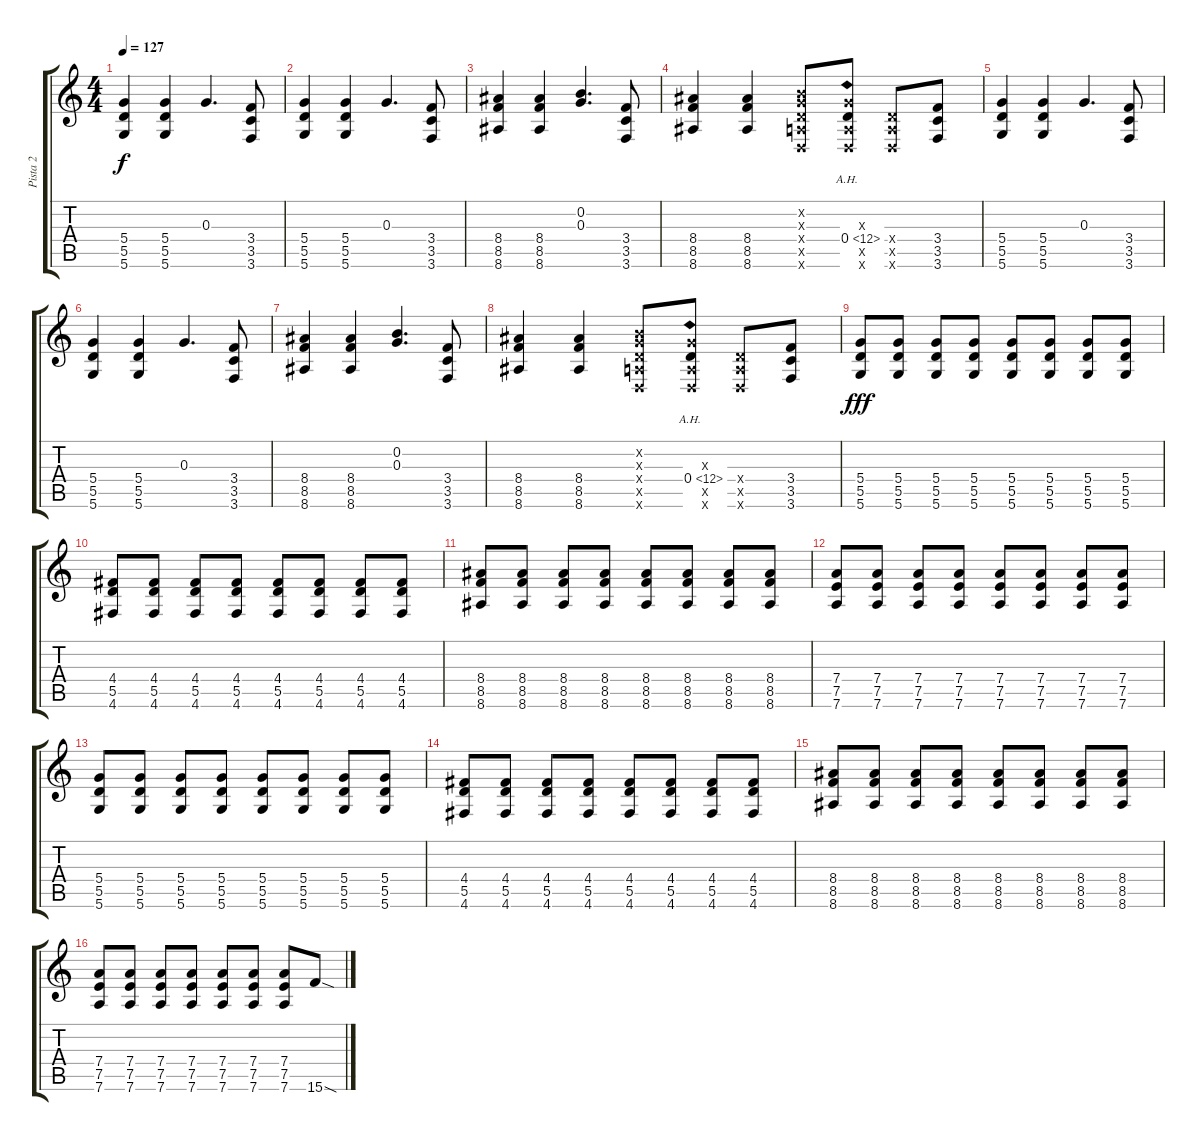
\track ("Pista 2" "Pista 2") {instrument electricguitarjazz}
\staff {score tabs}
\tuning (E4 B3 G3 D3 A2 D2) {hide}
\ts (4 4)
\tempo 127
\clef g2
\ks c
(5.4 5.5 5.6).4{dy f} (5.4 5.5 5.6).4 0.3.4{d} (3.4 3.5 3.6).8 |
(5.4 5.5 5.6).4 (5.4 5.5 5.6).4 0.3.4{d} (3.4 3.5 3.6).8 |
(8.4 8.5 8.6).4 (8.4 8.5 8.6).4 (0.2 0.3).4{d} (3.4 3.5 3.6).8 |
(8.4 8.5 8.6).4 (8.4 8.5 8.6).4 (0.2{x} 0.3{x} 0.4{x} 0.5{x} 0.6{x}).8 (0.3{x} 0.4{ah 12} 0.5{x} 0.6{x}).8 (0.4{x} 0.5{x} 0.6{x}).8 (3.4 3.5 3.6).8 |
(5.4 5.5 5.6).4 (5.4 5.5 5.6).4 0.3.4{d} (3.4 3.5 3.6).8 |
(5.4 5.5 5.6).4 (5.4 5.5 5.6).4 0.3.4{d} (3.4 3.5 3.6).8 |
(8.4 8.5 8.6).4 (8.4 8.5 8.6).4 (0.2 0.3).4{d} (3.4 3.5 3.6).8 |
(8.4 8.5 8.6).4 (8.4 8.5 8.6).4 (0.2{x} 0.3{x} 0.4{x} 0.5{x} 0.6{x}).8 (0.3{x} 0.4{ah 12} 0.5{x} 0.6{x}).8 (0.4{x} 0.5{x} 0.6{x}).8 (3.4 3.5 3.6).8 |
(5.4 5.5 5.6).8{dy fff} (5.4 5.5 5.6).8 (5.4 5.5 5.6).8 (5.4 5.5 5.6).8 (5.4 5.5 5.6).8 (5.4 5.5 5.6).8 (5.4 5.5 5.6).8 (5.4 5.5 5.6).8 |
(4.4 5.5 4.6).8 (4.4 5.5 4.6).8 (4.4 5.5 4.6).8 (4.4 5.5 4.6).8 (4.4 5.5 4.6).8 (4.4 5.5 4.6).8 (4.4 5.5 4.6).8 (4.4 5.5 4.6).8 |
(8.4 8.5 8.6).8 (8.4 8.5 8.6).8 (8.4 8.5 8.6).8 (8.4 8.5 8.6).8 (8.4 8.5 8.6).8 (8.4 8.5 8.6).8 (8.4 8.5 8.6).8 (8.4 8.5 8.6).8 |
(7.4 7.5 7.6).8 (7.4 7.5 7.6).8 (7.4 7.5 7.6).8 (7.4 7.5 7.6).8 (7.4 7.5 7.6).8 (7.4 7.5 7.6).8 (7.4 7.5 7.6).8 (7.4 7.5 7.6).8 |
(5.4 5.5 5.6).8 (5.4 5.5 5.6).8 (5.4 5.5 5.6).8 (5.4 5.5 5.6).8 (5.4 5.5 5.6).8 (5.4 5.5 5.6).8 (5.4 5.5 5.6).8 (5.4 5.5 5.6).8 |
(4.4 5.5 4.6).8 (4.4 5.5 4.6).8 (4.4 5.5 4.6).8 (4.4 5.5 4.6).8 (4.4 5.5 4.6).8 (4.4 5.5 4.6).8 (4.4 5.5 4.6).8 (4.4 5.5 4.6).8 |
(8.4 8.5 8.6).8 (8.4 8.5 8.6).8 (8.4 8.5 8.6).8 (8.4 8.5 8.6).8 (8.4 8.5 8.6).8 (8.4 8.5 8.6).8 (8.4 8.5 8.6).8 (8.4 8.5 8.6).8 |
(7.4 7.5 7.6).8 (7.4 7.5 7.6).8 (7.4 7.5 7.6).8 (7.4 7.5 7.6).8 (7.4 7.5 7.6).8 (7.4 7.5 7.6).8 (7.4 7.5 7.6).8 15.6{sod}.8
